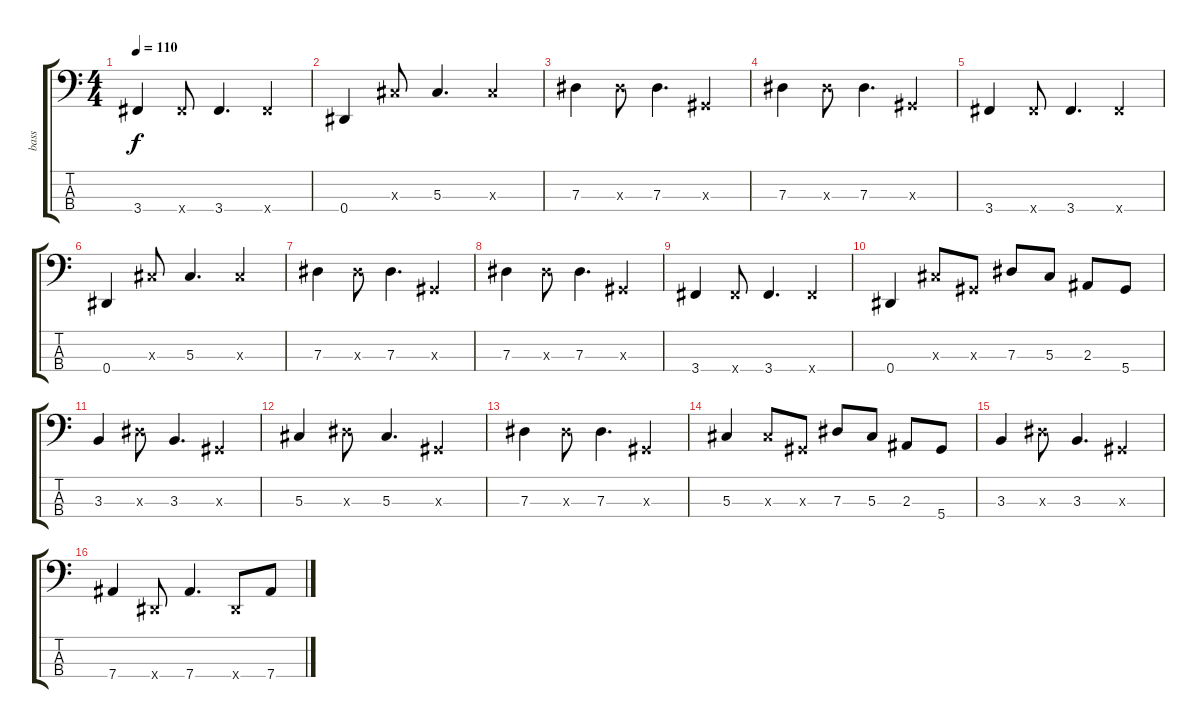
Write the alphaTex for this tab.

\track ("bass" "bass") {instrument electricbassfinger}
\staff {score tabs}
\tuning (Gb2 Db2 Ab1 Eb1) {hide}
\ts (4 4)
\tempo 110
\clef f4
\ks c
3.4.4{dy f} 3.4{x}.8 3.4.4{d} 3.4{x}.4 |
0.4.4 5.3{x}.8 5.3.4{d} 5.3{x}.4 |
7.3.4 7.3{x}.8 7.3.4{d} 0.3{x}.4 |
7.3.4 7.3{x}.8 7.3.4{d} 0.3{x}.4 |
3.4.4 3.4{x}.8 3.4.4{d} 3.4{x}.4 |
0.4.4 5.3{x}.8 5.3.4{d} 5.3{x}.4 |
7.3.4 7.3{x}.8 7.3.4{d} 0.3{x}.4 |
7.3.4 7.3{x}.8 7.3.4{d} 0.3{x}.4 |
3.4.4 3.4{x}.8 3.4.4{d} 3.4{x}.4 |
0.4.4 5.3{x}.8 0.3{x}.8 7.3.8 5.3.8 2.3.8 5.4.8 |
3.3.4 7.3{x}.8 3.3.4{d} 0.3{x}.4 |
5.3.4 7.3{x}.8 5.3.4{d} 0.3{x}.4 |
7.3.4 7.3{x}.8 7.3.4{d} 0.3{x}.4 |
5.3.4 5.3{x}.8 0.3{x}.8 7.3.8 5.3.8 2.3.8 5.4.8 |
3.3.4 7.3{x}.8 3.3.4{d} 0.3{x}.4 |
7.4.4 0.4{x}.8 7.4.4{d} 0.4{x}.8 7.4.8
